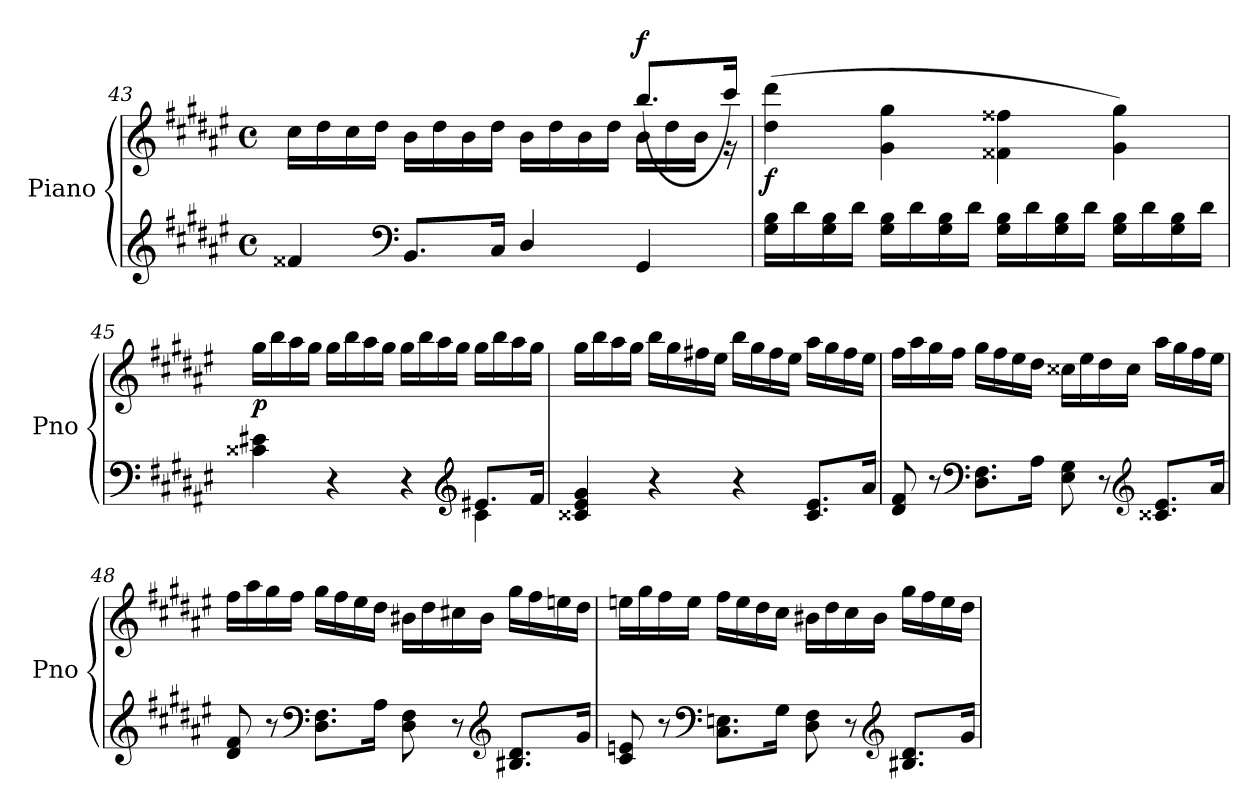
**kern	**kern	**dynam
*part1	*part1	*part1
*staff2	*staff1	*staff1/2
*I"Piano	*	*
*I'Pno	*	*
*clefG2	*clefG2	*
*k[f#c#g#d#a#e#]	*k[f#c#g#d#a#e#]	*
*F#:	*F#:	*
*M4/4	*M4/4	*
*met(c)	*met(c)	*
=43	=43	=43
*	*^	*
4f##X/	16cc#\LL	2.ryy	.
.	16dd#\	.	.
.	16cc#\	.	.
.	16dd#\JJ	.	.
*clefF4	*	*	*
8.BB/L	16b\LL	.	.
.	16dd#\	.	.
.	16b\	.	.
16C#/Jk	16dd#\JJ	.	.
4D#/	16b\LL	.	.
.	16dd#\	.	.
.	16b\	.	.
.	16dd#\JJ	.	.
!	!	!	!LO:DY:a
4GG#/	16b\LL	(>8.bb/L	f
.	16dd#\	.	.
.	16b\JJ	.	.
.	16rg	16ccc#/Jk)	.
=44	=44	=44	=44
!	!	!	!LO:DY:b
*	*v	*v	*
16G#\ 16B\LL	(>4dd#\ 4ddd#\	f
16d#\	.	.
16G#\ 16B\	.	.
16d#\JJ	.	.
16G#\ 16B\LL	4g#\ 4gg#\	.
16d#\	.	.
16G#\ 16B\	.	.
16d#\JJ	.	.
16G#\ 16B\LL	4f##X\ 4ff##X\	.
16d#\	.	.
16G#\ 16B\	.	.
16d#\JJ	.	.
16G#\ 16B\LL	4g#\ 4gg#\)	.
16d#\	.	.
16G#\ 16B\	.	.
16d#\JJ	.	.
=45	=45	=45
*^	*	*
!	!	!	!LO:DY:b
4c##X\ 4e#X\	2.ryy	16gg#\LL	p
.	.	16bb\	.
.	.	16aa#\	.
.	.	16gg#\JJ	.
4r	.	16gg#\LL	.
.	.	16bb\	.
.	.	16aa#\	.
.	.	16gg#\JJ	.
4r	.	16gg#\LL	.
.	.	16bb\	.
.	.	16aa#\	.
.	.	16gg#\JJ	.
*clefG2	*	*	*
8.e#X/L	4c##\	16gg#\LL	.
.	.	16bb\	.
.	.	16aa#\	.
16f#/Jk	.	16gg#\JJ	.
*v	*v	*	*
=46	=46	=46
4c##X/ 4e#/ 4g#/	16gg#\LL	.
.	16bb\	.
.	16aa#\	.
.	16gg#\JJ	.
4r	16bb\LL	.
.	16gg#\	.
.	16ff#X\	.
.	16ee#\JJ	.
4r	16bb\LL	.
.	16gg#\	.
.	16ff#\	.
.	16ee#\JJ	.
8.c##/ 8.e#/L	16aa#\LL	.
.	16gg#\	.
.	16ff#\	.
16a#/Jk	16ee#\JJ	.
=47	=47	=47
8d#/ 8f#/	16ff#\LL	.
.	16aa#\	.
8r	16gg#\	.
.	16ff#\JJ	.
*clefF4	*	*
8.D#\ 8.F#\L	16gg#\LL	.
.	16ff#\	.
.	16ee#\	.
16A#\Jk	16dd#\JJ	.
8E#\ 8G#\	16cc##X\LL	.
.	16ee#\	.
8r	16dd#\	.
.	16cc##\JJ	.
*clefG2	*	*
8.c##X/ 8.e#/L	16aa#\LL	.
.	16gg#\	.
.	16ff#\	.
16a#/Jk	16ee#\JJ	.
=48	=48	=48
8d#/ 8f#/	16ff#\LL	.
.	16aa#\	.
8r	16gg#\	.
.	16ff#\JJ	.
*clefF4	*	*
8.D#\ 8.F#\L	16gg#\LL	.
.	16ff#\	.
.	16ee#\	.
16A#\Jk	16dd#\JJ	.
8D#\ 8F#\	16b#X\LL	.
.	16dd#\	.
8r	16cc#X\	.
.	16b#\JJ	.
*clefG2	*	*
8.B#X/ 8.d#/L	16gg#\LL	.
.	16ff#\	.
.	16een\	.
16g#/Jk	16dd#\JJ	.
=49	=49	=49
8c#/ 8en/	16een\LL	.
.	16gg#\	.
8r	16ff#\	.
.	16ee\JJ	.
*clefF4	*	*
8.C#\ 8.En\L	16ff#\LL	.
.	16ee\	.
.	16dd#\	.
16G#\Jk	16cc#\JJ	.
8D#\ 8F#\	16b#X\LL	.
.	16dd#\	.
8r	16cc#\	.
.	16b#\JJ	.
*clefG2	*	*
8.B#X/ 8.d#/L	16gg#\LL	.
.	16ff#\	.
.	16ee\	.
16g#/Jk	16dd#\JJ	.
=	=	=
*-	*-	*-
